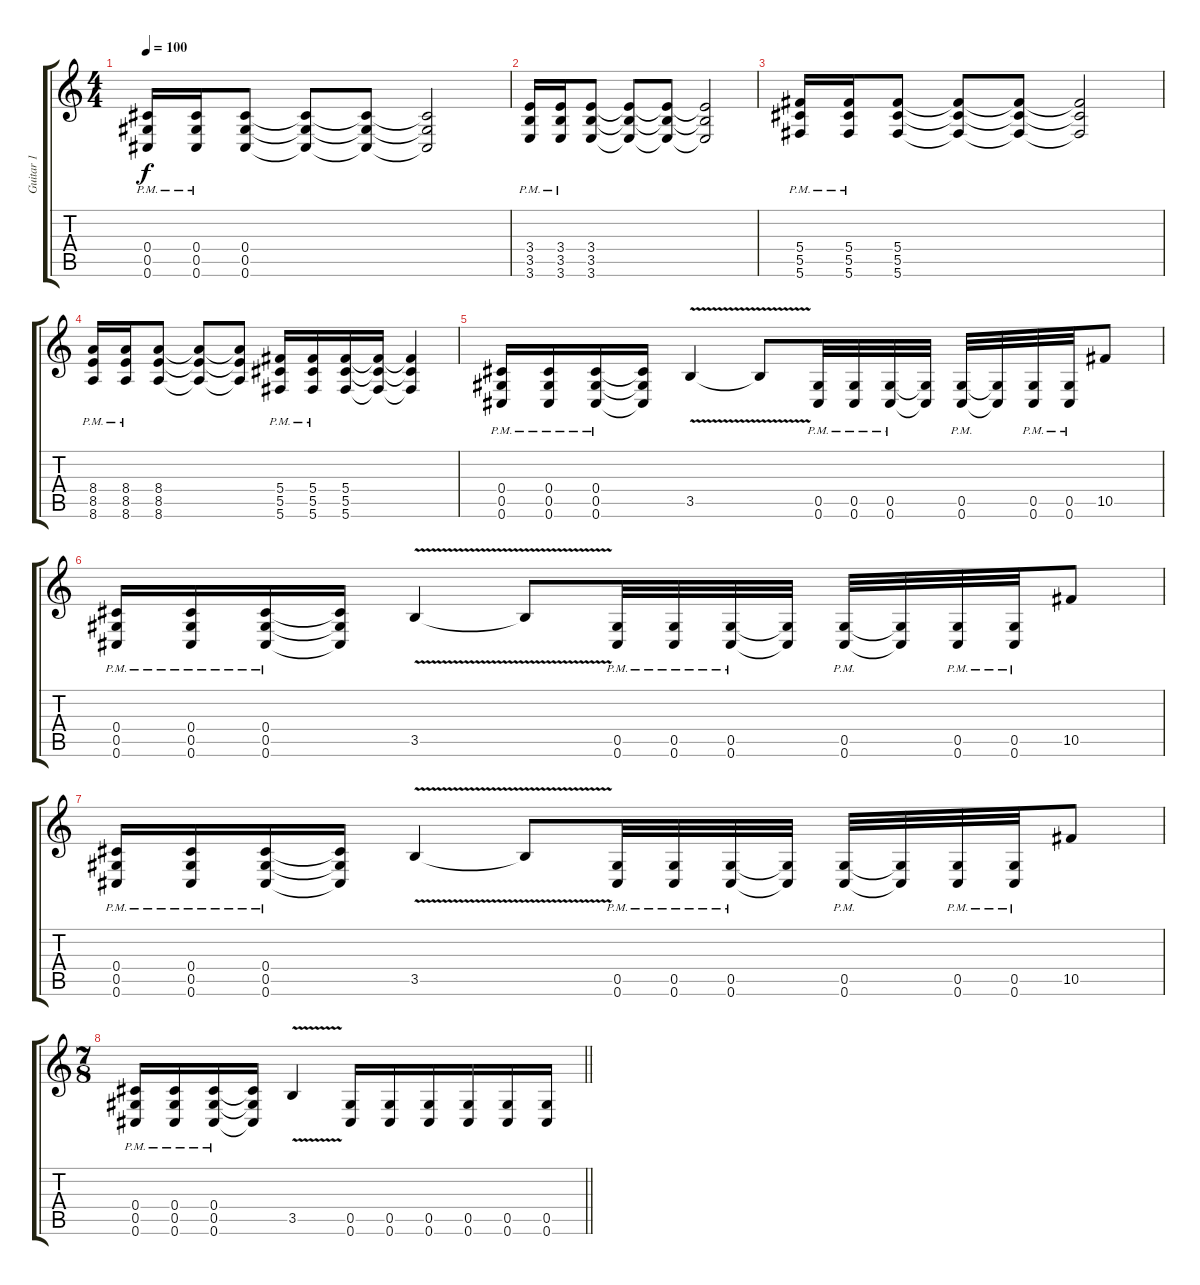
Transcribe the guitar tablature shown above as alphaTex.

\track ("Guitar 1" "Guitar 1") {instrument distortionguitar}
\staff {score tabs}
\tuning (Eb4 Bb3 Gb3 Db3 Ab2 Db2) {hide}
\ts (4 4)
\tempo 100
\clef g2
\ks c
(0.4{pm} 0.5{pm} 0.6{pm}).16{dy f} (0.4{pm} 0.5{pm} 0.6{pm}).16 (0.4 0.5 0.6).8 (0.4{t} 0.5{t} 0.6{t}).8 (0.4{t} 0.5{t} 0.6{t}).8 (0.4{t} 0.5{t} 0.6{t}).2 |
(3.4{pm} 3.5{pm} 3.6{pm}).16 (3.4{pm} 3.5{pm} 3.6{pm}).16 (3.4 3.5 3.6).8 (3.4{t} 3.5{t} 3.6{t}).8 (3.4{t} 3.5{t} 3.6{t}).8 (3.4{t} 3.5{t} 3.6{t}).2 |
(5.4{pm} 5.5{pm} 5.6{pm}).16 (5.4{pm} 5.5{pm} 5.6{pm}).16 (5.4 5.5 5.6).8 (5.4{t} 5.5{t} 5.6{t}).8 (5.4{t} 5.5{t} 5.6{t}).8 (5.4{t} 5.5{t} 5.6{t}).2 |
(8.4{pm} 8.5{pm} 8.6{pm}).16 (8.4{pm} 8.5{pm} 8.6{pm}).16 (8.4 8.5 8.6).8 (8.4{t} 8.5{t} 8.6{t}).8 (8.4{t} 8.5{t} 8.6{t}).8 (5.4{pm} 5.5{pm} 5.6{pm}).16 (5.4{pm} 5.5{pm} 5.6{pm}).16 (5.4 5.5 5.6).16 (5.4{t} 5.5{t} 5.6{t}).16 (5.4{t} 5.5{t} 5.6{t}).4 |
(0.4{pm} 0.5{pm} 0.6{pm}).16 (0.4{pm} 0.5{pm} 0.6{pm}).16 (0.4{pm} 0.5{pm} 0.6{pm}).16 (0.4{t} 0.5{t} 0.6{t}).16 3.5{v}.4 3.5{t}.8 (0.5{pm} 0.6{pm}).32 (0.5{pm} 0.6{pm}).32 (0.5{pm} 0.6{pm}).32 (0.5{t} 0.6{t}).32 (0.5{pm} 0.6{pm}).32 (0.5{t} 0.6{t}).32 (0.5{pm} 0.6{pm}).32 (0.5{pm} 0.6{pm}).32 10.5.8 |
(0.4{pm} 0.5{pm} 0.6{pm}).16 (0.4{pm} 0.5{pm} 0.6{pm}).16 (0.4{pm} 0.5{pm} 0.6{pm}).16 (0.4{t} 0.5{t} 0.6{t}).16 3.5{v}.4 3.5{t}.8 (0.5{pm} 0.6{pm}).32 (0.5{pm} 0.6{pm}).32 (0.5{pm} 0.6{pm}).32 (0.5{t} 0.6{t}).32 (0.5{pm} 0.6{pm}).32 (0.5{t} 0.6{t}).32 (0.5{pm} 0.6{pm}).32 (0.5{pm} 0.6{pm}).32 10.5.8 |
(0.4{pm} 0.5{pm} 0.6{pm}).16 (0.4{pm} 0.5{pm} 0.6{pm}).16 (0.4{pm} 0.5{pm} 0.6{pm}).16 (0.4{t} 0.5{t} 0.6{t}).16 3.5{v}.4 3.5{t}.8 (0.5{pm} 0.6{pm}).32 (0.5{pm} 0.6{pm}).32 (0.5{pm} 0.6{pm}).32 (0.5{t} 0.6{t}).32 (0.5{pm} 0.6{pm}).32 (0.5{t} 0.6{t}).32 (0.5{pm} 0.6{pm}).32 (0.5{pm} 0.6).32 10.5.8 |
\ts (7 8)
\barLineRight lightlight
(0.4{pm} 0.5{pm} 0.6{pm}).16 (0.4{pm} 0.5{pm} 0.6{pm}).16 (0.4{pm} 0.5{pm} 0.6{pm}).16 (0.4{t} 0.5{t} 0.6{t}).16 3.5{v}.4 (0.5 0.6).16 (0.5 0.6).16 (0.5 0.6).16 (0.5 0.6).16 (0.5 0.6).16 (0.5 0.6).16
